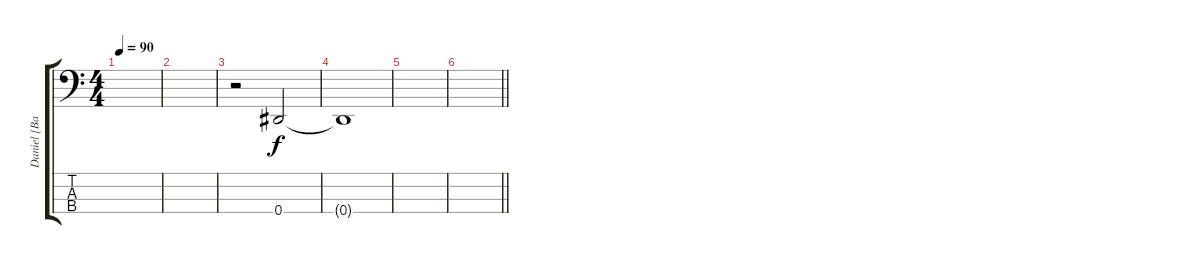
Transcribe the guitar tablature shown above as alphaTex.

\track ("Daniel [Bass]" "Daniel [Ba") {instrument electricbassfinger}
\staff {score tabs}
\tuning (Gb2 Db2 Ab1 Eb1) {hide}
\ts (4 4)
\tempo 90
\clef f4
\ks c
|
|
r.2 0.4.2 |
0.4{t}.1 |
|
\barLineRight lightlight
